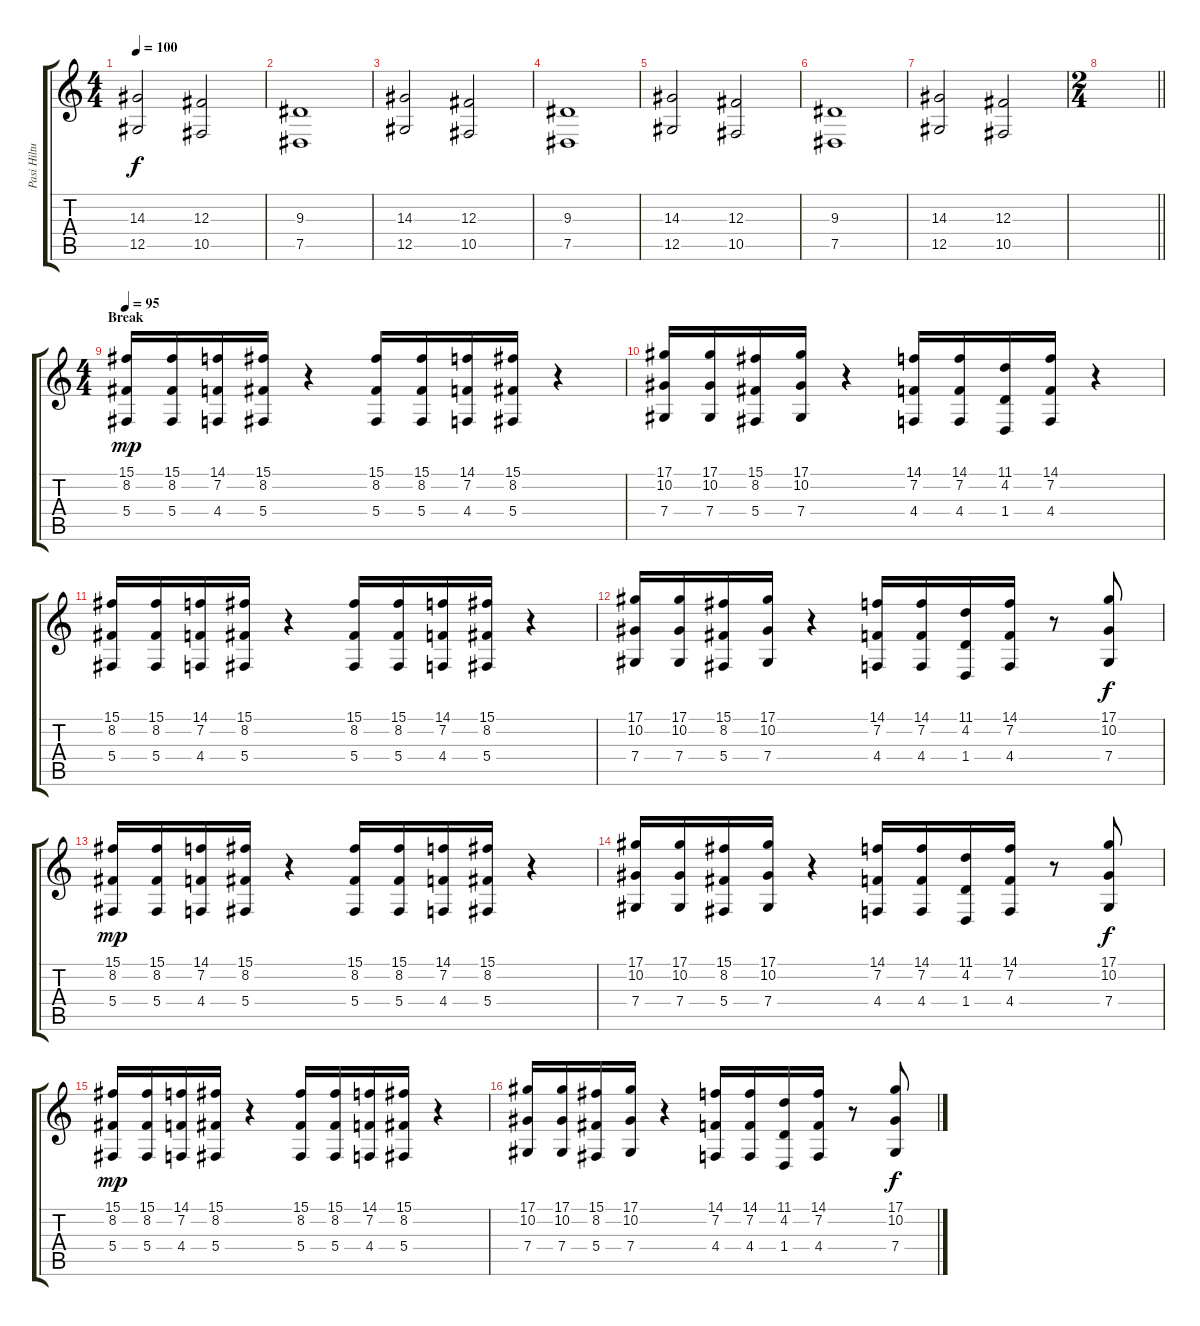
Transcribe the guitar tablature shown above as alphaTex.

\track ("Pasi Hiltula" "Pasi Hiltu") {instrument lead1square}
\staff {score tabs}
\tuning (Eb4 Bb3 Gb3 Db3 Ab2 Eb2) {hide}
\ts (4 4)
\tempo 100
\clef g2
\ks c
(14.3 12.5).2{dy f} (12.3 10.5).2 |
(9.3 7.5).1 |
(14.3 12.5).2 (12.3 10.5).2 |
(9.3 7.5).1 |
(14.3 12.5).2 (12.3 10.5).2 |
(9.3 7.5).1 |
(14.3 12.5).2 (12.3 10.5).2 |
\ts (2 4)
\barLineRight lightlight
|
\ts (4 4)
\section ("" "Break")
\tempo 95
(15.1 8.2 5.4).16{dy mp volume 12 instrument stringensemble1} (15.1 8.2 5.4).16 (14.1 7.2 4.4).16 (15.1 8.2 5.4).16 r.4 (15.1 8.2 5.4).16 (15.1 8.2 5.4).16 (14.1 7.2 4.4).16 (15.1 8.2 5.4).16 r.4 |
(17.1 10.2 7.4).16 (17.1 10.2 7.4).16 (15.1 8.2 5.4).16 (17.1 10.2 7.4).16 r.4 (14.1 7.2 4.4).16 (14.1 7.2 4.4).16 (11.1 4.2 1.4).16 (14.1 7.2 4.4).16 r.4 |
(15.1 8.2 5.4).16 (15.1 8.2 5.4).16 (14.1 7.2 4.4).16 (15.1 8.2 5.4).16 r.4 (15.1 8.2 5.4).16 (15.1 8.2 5.4).16 (14.1 7.2 4.4).16 (15.1 8.2 5.4).16 r.4 |
(17.1 10.2 7.4).16 (17.1 10.2 7.4).16 (15.1 8.2 5.4).16 (17.1 10.2 7.4).16 r.4 (14.1 7.2 4.4).16 (14.1 7.2 4.4).16 (11.1 4.2 1.4).16 (14.1 7.2 4.4).16 r.8 (17.1 10.2 7.4).8{dy f} |
(15.1 8.2 5.4).16{dy mp} (15.1 8.2 5.4).16 (14.1 7.2 4.4).16 (15.1 8.2 5.4).16 r.4 (15.1 8.2 5.4).16 (15.1 8.2 5.4).16 (14.1 7.2 4.4).16 (15.1 8.2 5.4).16 r.4 |
(17.1 10.2 7.4).16 (17.1 10.2 7.4).16 (15.1 8.2 5.4).16 (17.1 10.2 7.4).16 r.4 (14.1 7.2 4.4).16 (14.1 7.2 4.4).16 (11.1 4.2 1.4).16 (14.1 7.2 4.4).16 r.8 (17.1 10.2 7.4).8{dy f} |
(15.1 8.2 5.4).16{dy mp} (15.1 8.2 5.4).16 (14.1 7.2 4.4).16 (15.1 8.2 5.4).16 r.4 (15.1 8.2 5.4).16 (15.1 8.2 5.4).16 (14.1 7.2 4.4).16 (15.1 8.2 5.4).16 r.4 |
(17.1 10.2 7.4).16 (17.1 10.2 7.4).16 (15.1 8.2 5.4).16 (17.1 10.2 7.4).16 r.4 (14.1 7.2 4.4).16 (14.1 7.2 4.4).16 (11.1 4.2 1.4).16 (14.1 7.2 4.4).16 r.8 (17.1 10.2 7.4).8{dy f}
